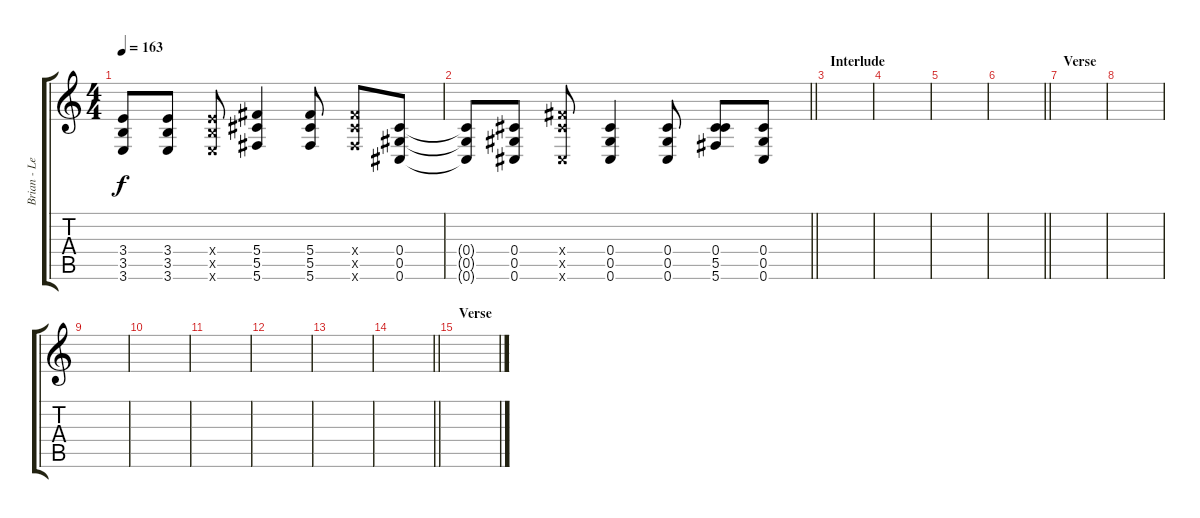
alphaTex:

\track ("Brian - Lead Guitar Overdub" "Brian - Le") {instrument overdrivenguitar}
\staff {score tabs}
\tuning (Eb4 Bb3 Gb3 Db3 Ab2 Db2) {hide}
\ts (4 4)
\tempo 163
\clef g2
\ks c
(3.4{t} 3.5{t} 3.6{t}).8{dy f} (3.4 3.5 3.6).8 (3.4{x} 3.5{x} 3.6{x}).8 (5.4 5.5 5.6).4 (5.4 5.5 5.6).8 (5.4{x} 5.5{x} 5.6{x}).8 (0.4 0.5 0.6).8 |
\barLineRight lightlight
(0.4{t} 0.5{t} 0.6{t}).8 (0.4 0.5 0.6).8 (5.4{x} 5.5{x} 0.6{x}).8 (0.4 0.5 0.6).4 (0.4 0.5 0.6).8 (0.4 5.5 5.6).8 (0.4 0.5 0.6).8 |
\section ("" "Interlude")
|
|
|
\barLineRight lightlight
|
\section ("" "Verse")
|
|
|
|
|
|
|
\barLineRight lightlight
|
\section ("" "Verse")
